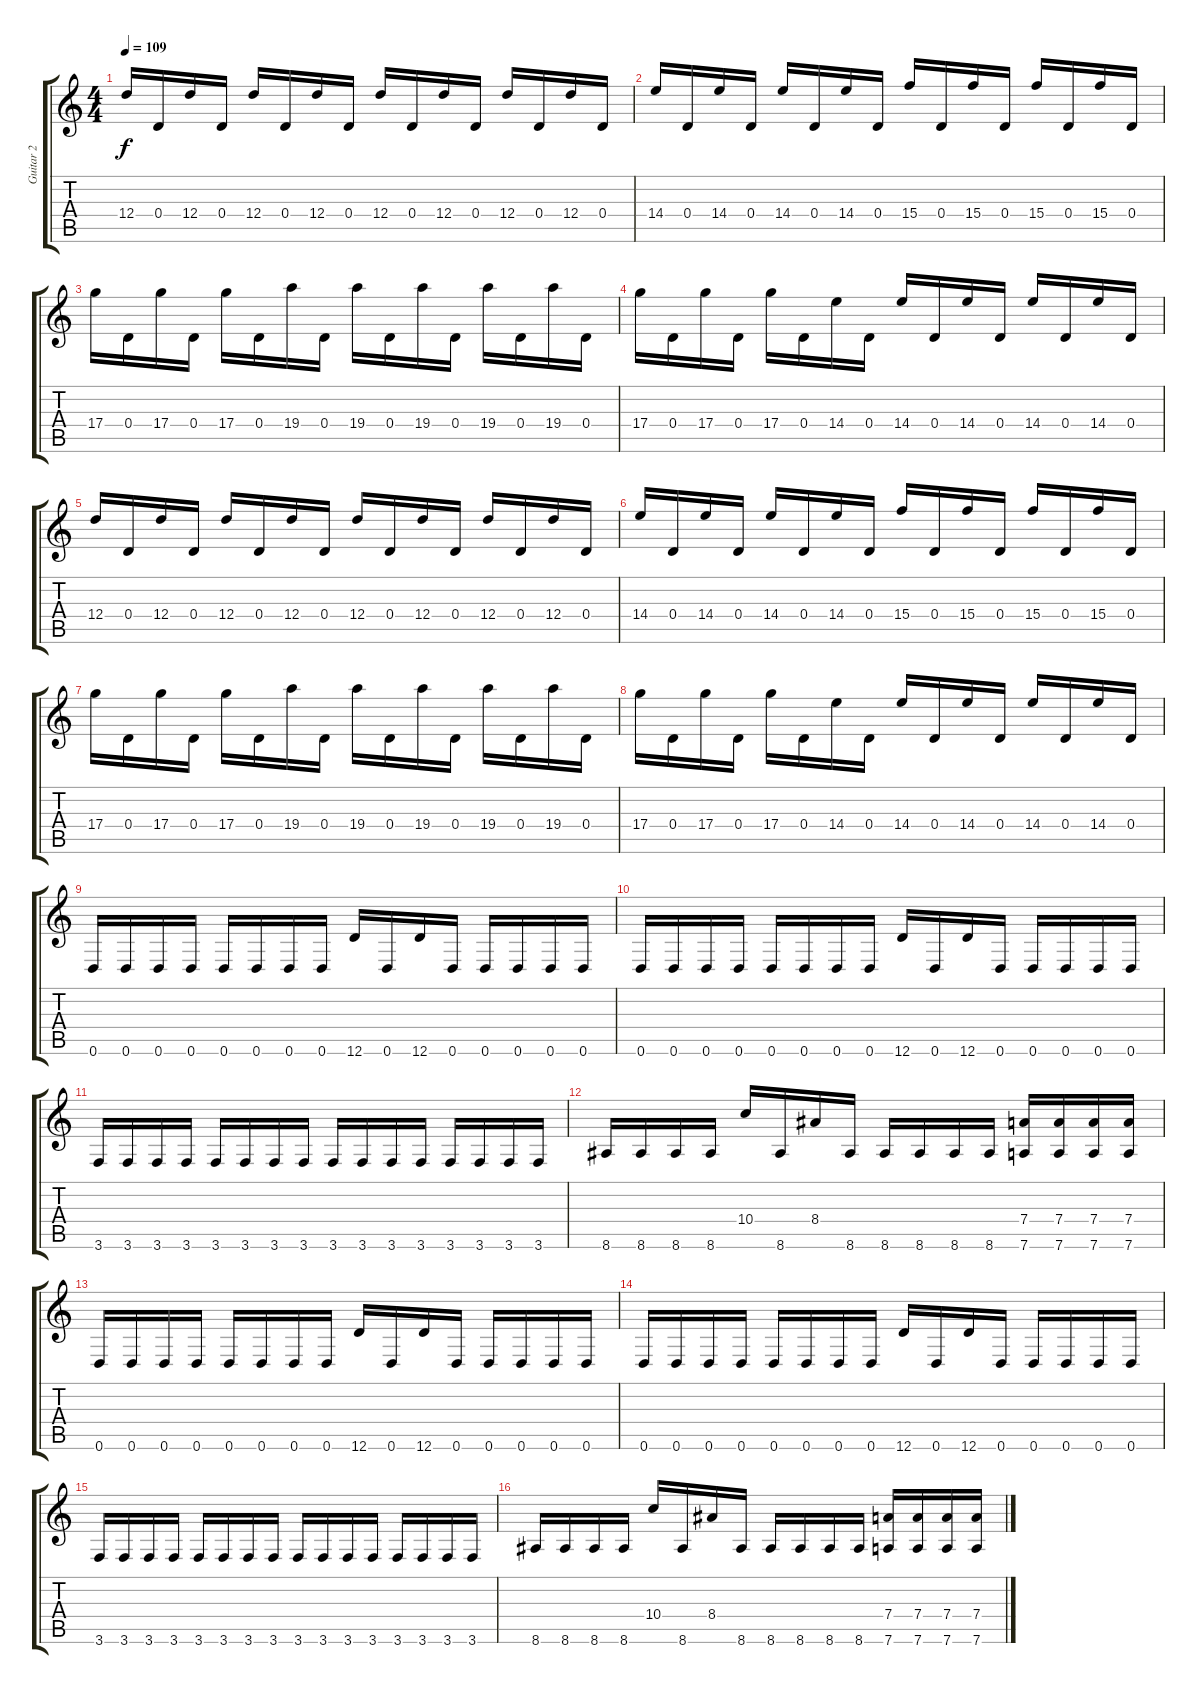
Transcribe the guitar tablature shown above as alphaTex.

\track ("Guitar 2" "Guitar 2") {instrument distortionguitar}
\staff {score tabs}
\tuning (E4 B3 G3 D3 A2 D2) {hide}
\ts (4 4)
\tempo 109
\clef g2
\ks c
12.4.16{dy f instrument distortionguitar} 0.4.16 12.4.16 0.4.16 12.4.16 0.4.16 12.4.16 0.4.16 12.4.16 0.4.16 12.4.16 0.4.16 12.4.16 0.4.16 12.4.16 0.4.16 |
14.4.16 0.4.16 14.4.16 0.4.16 14.4.16 0.4.16 14.4.16 0.4.16 15.4.16 0.4.16 15.4.16 0.4.16 15.4.16 0.4.16 15.4.16 0.4.16 |
17.4.16 0.4.16 17.4.16 0.4.16 17.4.16 0.4.16 19.4.16 0.4.16 19.4.16 0.4.16 19.4.16 0.4.16 19.4.16 0.4.16 19.4.16 0.4.16 |
17.4.16 0.4.16 17.4.16 0.4.16 17.4.16 0.4.16 14.4.16 0.4.16 14.4.16 0.4.16 14.4.16 0.4.16 14.4.16 0.4.16 14.4.16 0.4.16 |
12.4.16 0.4.16 12.4.16 0.4.16 12.4.16 0.4.16 12.4.16 0.4.16 12.4.16 0.4.16 12.4.16 0.4.16 12.4.16 0.4.16 12.4.16 0.4.16 |
14.4.16 0.4.16 14.4.16 0.4.16 14.4.16 0.4.16 14.4.16 0.4.16 15.4.16 0.4.16 15.4.16 0.4.16 15.4.16 0.4.16 15.4.16 0.4.16 |
17.4.16 0.4.16 17.4.16 0.4.16 17.4.16 0.4.16 19.4.16 0.4.16 19.4.16 0.4.16 19.4.16 0.4.16 19.4.16 0.4.16 19.4.16 0.4.16 |
17.4.16 0.4.16 17.4.16 0.4.16 17.4.16 0.4.16 14.4.16 0.4.16 14.4.16 0.4.16 14.4.16 0.4.16 14.4.16 0.4.16 14.4.16 0.4.16 |
0.6.16 0.6.16 0.6.16 0.6.16 0.6.16 0.6.16 0.6.16 0.6.16 12.6.16 0.6.16 12.6.16 0.6.16 0.6.16 0.6.16 0.6.16 0.6.16 |
0.6.16 0.6.16 0.6.16 0.6.16 0.6.16 0.6.16 0.6.16 0.6.16 12.6.16 0.6.16 12.6.16 0.6.16 0.6.16 0.6.16 0.6.16 0.6.16 |
3.6.16 3.6.16 3.6.16 3.6.16 3.6.16 3.6.16 3.6.16 3.6.16 3.6.16 3.6.16 3.6.16 3.6.16 3.6.16 3.6.16 3.6.16 3.6.16 |
8.6.16 8.6.16 8.6.16 8.6.16 10.4.16 8.6.16 8.4.16 8.6.16 8.6.16 8.6.16 8.6.16 8.6.16 (7.4 7.6).16 (7.4 7.6).16 (7.4 7.6).16 (7.4 7.6).16 |
0.6.16 0.6.16 0.6.16 0.6.16 0.6.16 0.6.16 0.6.16 0.6.16 12.6.16 0.6.16 12.6.16 0.6.16 0.6.16 0.6.16 0.6.16 0.6.16 |
0.6.16 0.6.16 0.6.16 0.6.16 0.6.16 0.6.16 0.6.16 0.6.16 12.6.16 0.6.16 12.6.16 0.6.16 0.6.16 0.6.16 0.6.16 0.6.16 |
3.6.16 3.6.16 3.6.16 3.6.16 3.6.16 3.6.16 3.6.16 3.6.16 3.6.16 3.6.16 3.6.16 3.6.16 3.6.16 3.6.16 3.6.16 3.6.16 |
8.6.16 8.6.16 8.6.16 8.6.16 10.4.16 8.6.16 8.4.16 8.6.16 8.6.16 8.6.16 8.6.16 8.6.16 (7.4 7.6).16 (7.4 7.6).16 (7.4 7.6).16 (7.4 7.6).16
